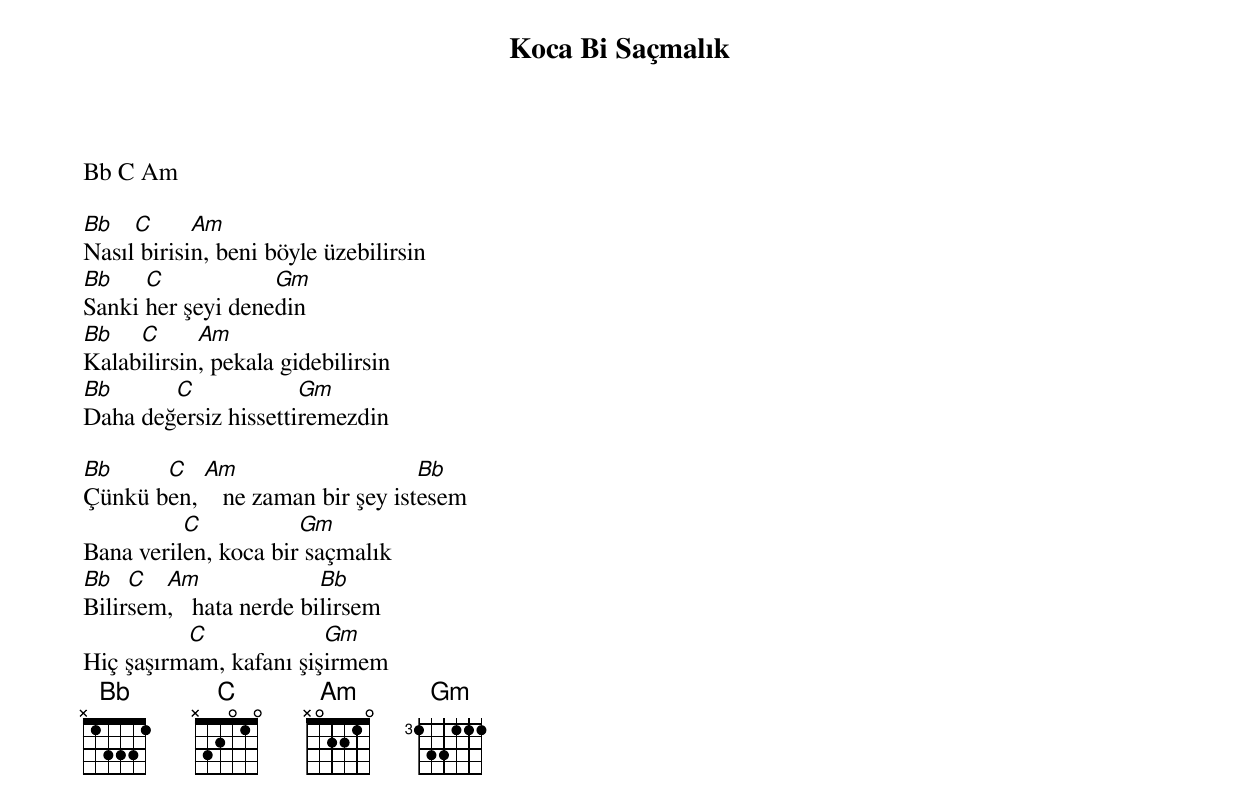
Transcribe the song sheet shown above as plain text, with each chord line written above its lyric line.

{title: Koca Bi Saçmalık}
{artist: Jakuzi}

Bb C Am

Bb   C      Am
Nasıl birisin, beni böyle üzebilirsin
Bb    C            Gm
Sanki her şeyi denedin
Bb   C      Am
Kalabilirsin, pekala gidebilirsin
Bb      C             Gm
Daha değersiz hissettiremezdin

Bb     C   Am                     Bb
Çünkü ben,    ne zaman bir şey istesem
          C           Gm
Bana verilen, koca bir saçmalık
Bb   C  Am               Bb
Bilirsem,   hata nerde bilirsem
          C             Gm
Hiç şaşırmam, kafanı şişirmem
